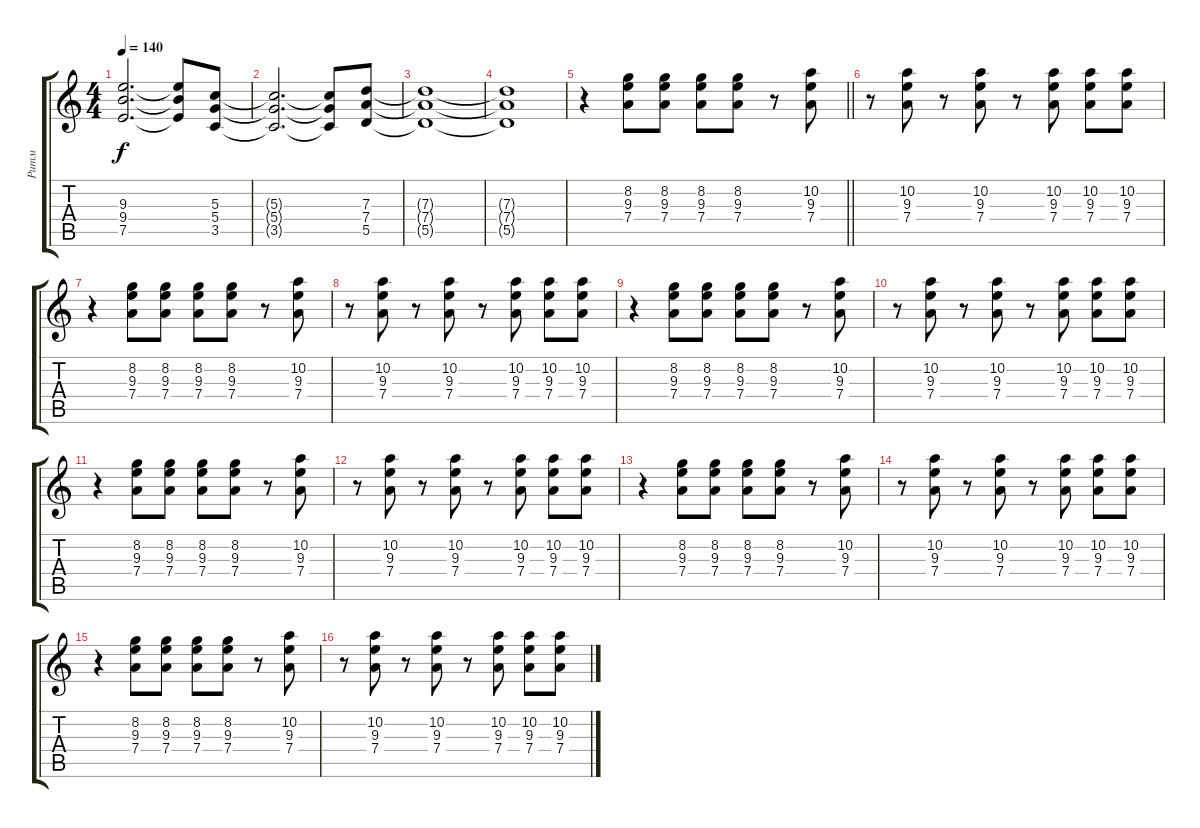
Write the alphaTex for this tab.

\track ("Ритм" "Ритм") {instrument distortionguitar}
\staff {score tabs}
\tuning (E4 B3 G3 D3 A2 E2) {hide}
\ts (4 4)
\tempo 140
\clef g2
\ks c
(9.3{t} 9.4{t} 7.5{t}).2{d dy f} (9.3{t} 9.4{t} 7.5{t}).8 (5.3 5.4 3.5).8 |
(5.3{t} 5.4{t} 3.5{t}).2{d} (5.3{t} 5.4{t} 3.5{t}).8 (7.3 7.4 5.5).8 |
(7.3{t} 7.4{t} 5.5{t}).1 |
(7.3{t} 7.4{t} 5.5{t}).1 |
\barLineRight lightlight
r.4 (8.2 9.3 7.4).8 (8.2 9.3 7.4).8 (8.2 9.3 7.4).8 (8.2 9.3 7.4).8 r.8 (10.2 9.3 7.4).8 |
r.8 (10.2 9.3 7.4).8 r.8 (10.2 9.3 7.4).8 r.8 (10.2 9.3 7.4).8 (10.2 9.3 7.4).8 (10.2 9.3 7.4).8 |
r.4 (8.2 9.3 7.4).8 (8.2 9.3 7.4).8 (8.2 9.3 7.4).8 (8.2 9.3 7.4).8 r.8 (10.2 9.3 7.4).8 |
r.8 (10.2 9.3 7.4).8 r.8 (10.2 9.3 7.4).8 r.8 (10.2 9.3 7.4).8 (10.2 9.3 7.4).8 (10.2 9.3 7.4).8 |
r.4 (8.2 9.3 7.4).8 (8.2 9.3 7.4).8 (8.2 9.3 7.4).8 (8.2 9.3 7.4).8 r.8 (10.2 9.3 7.4).8 |
r.8 (10.2 9.3 7.4).8 r.8 (10.2 9.3 7.4).8 r.8 (10.2 9.3 7.4).8 (10.2 9.3 7.4).8 (10.2 9.3 7.4).8 |
r.4 (8.2 9.3 7.4).8 (8.2 9.3 7.4).8 (8.2 9.3 7.4).8 (8.2 9.3 7.4).8 r.8 (10.2 9.3 7.4).8 |
r.8 (10.2 9.3 7.4).8 r.8 (10.2 9.3 7.4).8 r.8 (10.2 9.3 7.4).8 (10.2 9.3 7.4).8 (10.2 9.3 7.4).8 |
r.4 (8.2 9.3 7.4).8 (8.2 9.3 7.4).8 (8.2 9.3 7.4).8 (8.2 9.3 7.4).8 r.8 (10.2 9.3 7.4).8 |
r.8 (10.2 9.3 7.4).8 r.8 (10.2 9.3 7.4).8 r.8 (10.2 9.3 7.4).8 (10.2 9.3 7.4).8 (10.2 9.3 7.4).8 |
r.4 (8.2 9.3 7.4).8 (8.2 9.3 7.4).8 (8.2 9.3 7.4).8 (8.2 9.3 7.4).8 r.8 (10.2 9.3 7.4).8 |
r.8 (10.2 9.3 7.4).8 r.8 (10.2 9.3 7.4).8 r.8 (10.2 9.3 7.4).8 (10.2 9.3 7.4).8 (10.2 9.3 7.4).8
